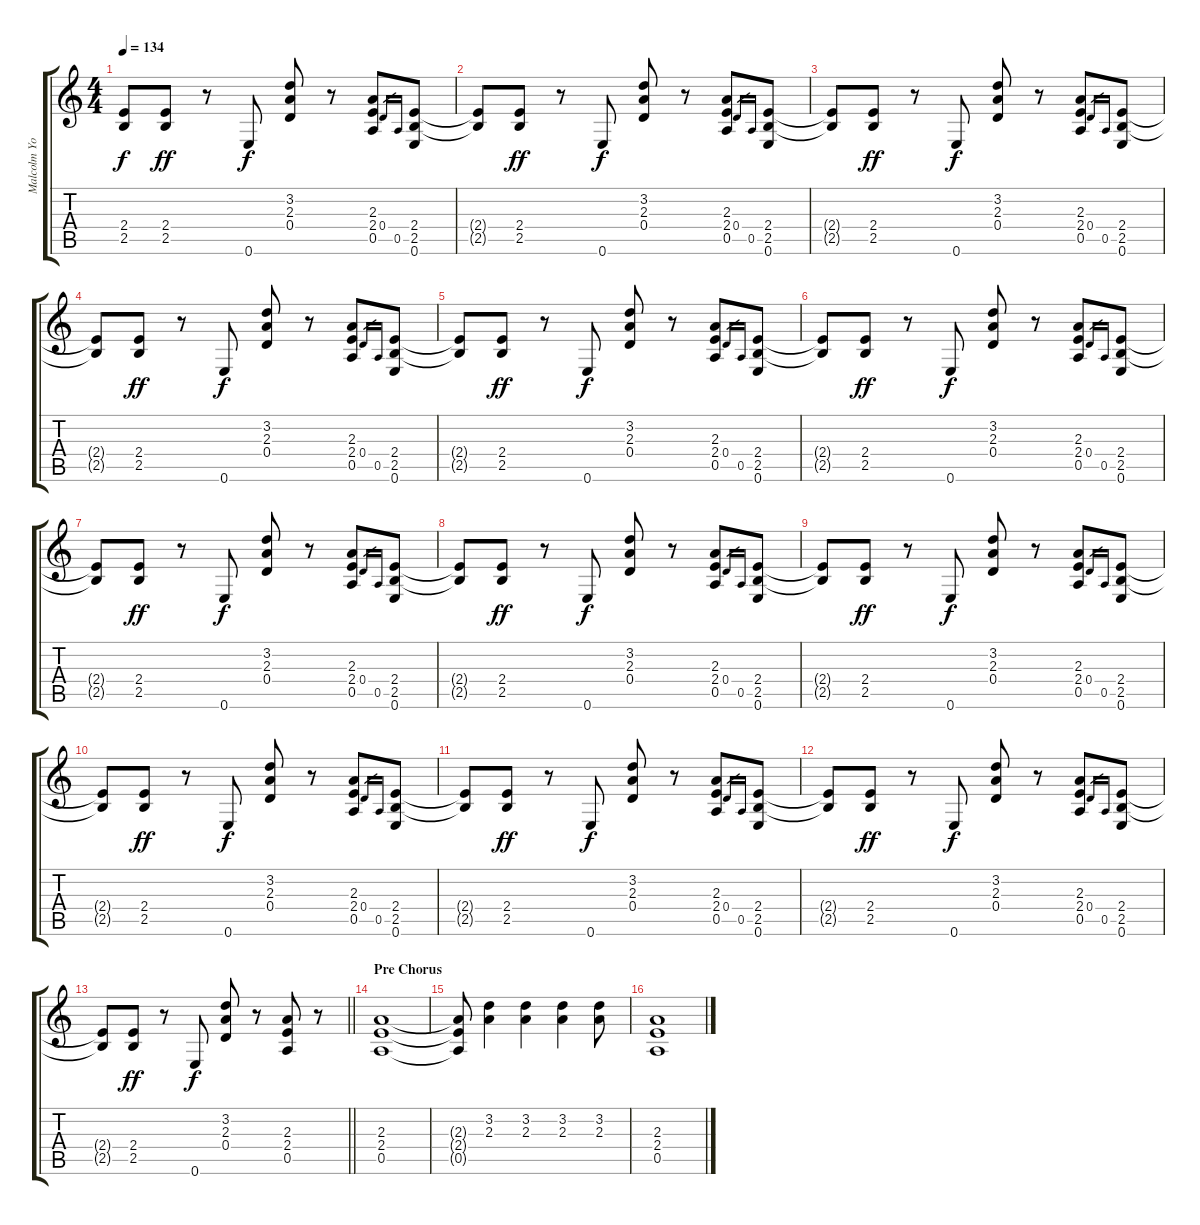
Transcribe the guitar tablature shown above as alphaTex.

\track ("Malcolm Young" "Malcolm Yo") {instrument overdrivenguitar}
\staff {score tabs}
\tuning (E4 B3 G3 D3 A2 E2) {hide}
\ts (4 4)
\tempo 134
\clef g2
\ks c
(2.4{t} 2.5{t}).8{dy f} (2.4 2.5).8{dy ff} r.8 0.6.8{dy f} (3.2 2.3 0.4).8 r.8 (2.3 2.4 0.5).8 0.4.16{gr} 0.5.16{gr} (2.4 2.5 0.6).8 |
(2.4{t} 2.5{t}).8 (2.4 2.5).8{dy ff} r.8 0.6.8{dy f} (3.2 2.3 0.4).8 r.8 (2.3 2.4 0.5).8 0.4.16{gr} 0.5.16{gr} (2.4 2.5 0.6).8 |
(2.4{t} 2.5{t}).8 (2.4 2.5).8{dy ff} r.8 0.6.8{dy f} (3.2 2.3 0.4).8 r.8 (2.3 2.4 0.5).8 0.4.16{gr} 0.5.16{gr} (2.4 2.5 0.6).8 |
(2.4{t} 2.5{t}).8 (2.4 2.5).8{dy ff} r.8 0.6.8{dy f} (3.2 2.3 0.4).8 r.8 (2.3 2.4 0.5).8 0.4.16{gr} 0.5.16{gr} (2.4 2.5 0.6).8 |
(2.4{t} 2.5{t}).8 (2.4 2.5).8{dy ff} r.8 0.6.8{dy f} (3.2 2.3 0.4).8 r.8 (2.3 2.4 0.5).8 0.4.16{gr} 0.5.16{gr} (2.4 2.5 0.6).8 |
(2.4{t} 2.5{t}).8 (2.4 2.5).8{dy ff} r.8 0.6.8{dy f} (3.2 2.3 0.4).8 r.8 (2.3 2.4 0.5).8 0.4.16{gr} 0.5.16{gr} (2.4 2.5 0.6).8 |
(2.4{t} 2.5{t}).8 (2.4 2.5).8{dy ff} r.8 0.6.8{dy f} (3.2 2.3 0.4).8 r.8 (2.3 2.4 0.5).8 0.4.16{gr} 0.5.16{gr} (2.4 2.5 0.6).8 |
(2.4{t} 2.5{t}).8 (2.4 2.5).8{dy ff} r.8 0.6.8{dy f} (3.2 2.3 0.4).8 r.8 (2.3 2.4 0.5).8 0.4.16{gr} 0.5.16{gr} (2.4 2.5 0.6).8 |
(2.4{t} 2.5{t}).8 (2.4 2.5).8{dy ff} r.8 0.6.8{dy f} (3.2 2.3 0.4).8 r.8 (2.3 2.4 0.5).8 0.4.16{gr} 0.5.16{gr} (2.4 2.5 0.6).8 |
(2.4{t} 2.5{t}).8 (2.4 2.5).8{dy ff} r.8 0.6.8{dy f} (3.2 2.3 0.4).8 r.8 (2.3 2.4 0.5).8 0.4.16{gr} 0.5.16{gr} (2.4 2.5 0.6).8 |
(2.4{t} 2.5{t}).8 (2.4 2.5).8{dy ff} r.8 0.6.8{dy f} (3.2 2.3 0.4).8 r.8 (2.3 2.4 0.5).8 0.4.16{gr} 0.5.16{gr} (2.4 2.5 0.6).8 |
(2.4{t} 2.5{t}).8 (2.4 2.5).8{dy ff} r.8 0.6.8{dy f} (3.2 2.3 0.4).8 r.8 (2.3 2.4 0.5).8 0.4.16{gr} 0.5.16{gr} (2.4 2.5 0.6).8 |
\barLineRight lightlight
(2.4{t} 2.5{t}).8 (2.4 2.5).8{dy ff} r.8 0.6.8{dy f} (3.2 2.3 0.4).8 r.8 (2.3 2.4 0.5).8 r.8 |
\section ("" "Pre Chorus")
(2.3 2.4 0.5).1 |
(2.3{t} 2.4{t} 0.5{t}).8 (3.2 2.3).4 (3.2 2.3).4 (3.2 2.3).4 (3.2 2.3).8 |
(2.3 2.4 0.5).1
